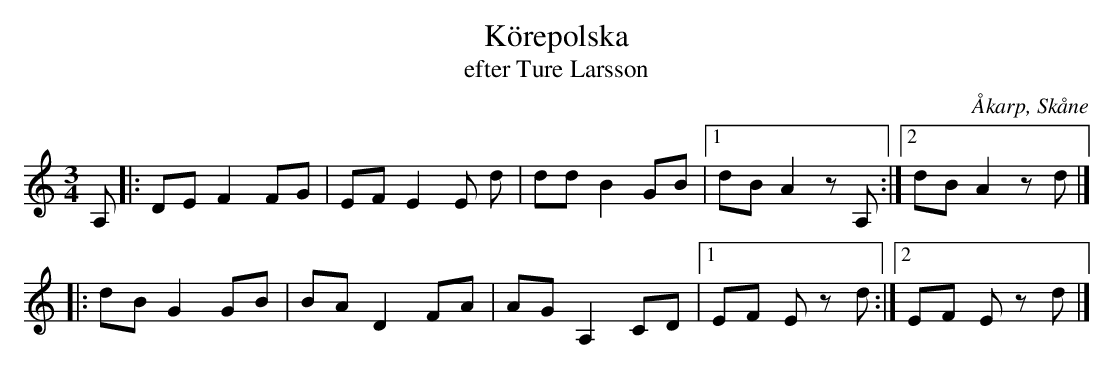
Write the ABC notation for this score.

X:1
T:Körepolska
T:efter Ture Larsson
O:Åkarp, Skåne
M:3/4
L:1/8
K:C
A, |: DE F2 FG | EF E2 E d | dd B2 GB |1 dB A2 zA, :|2 dB A2 zd |]
|: dB G2 GB | BA D2 FA | AG A,2 CD |1 EF E zd :|2 EF E zd |]
